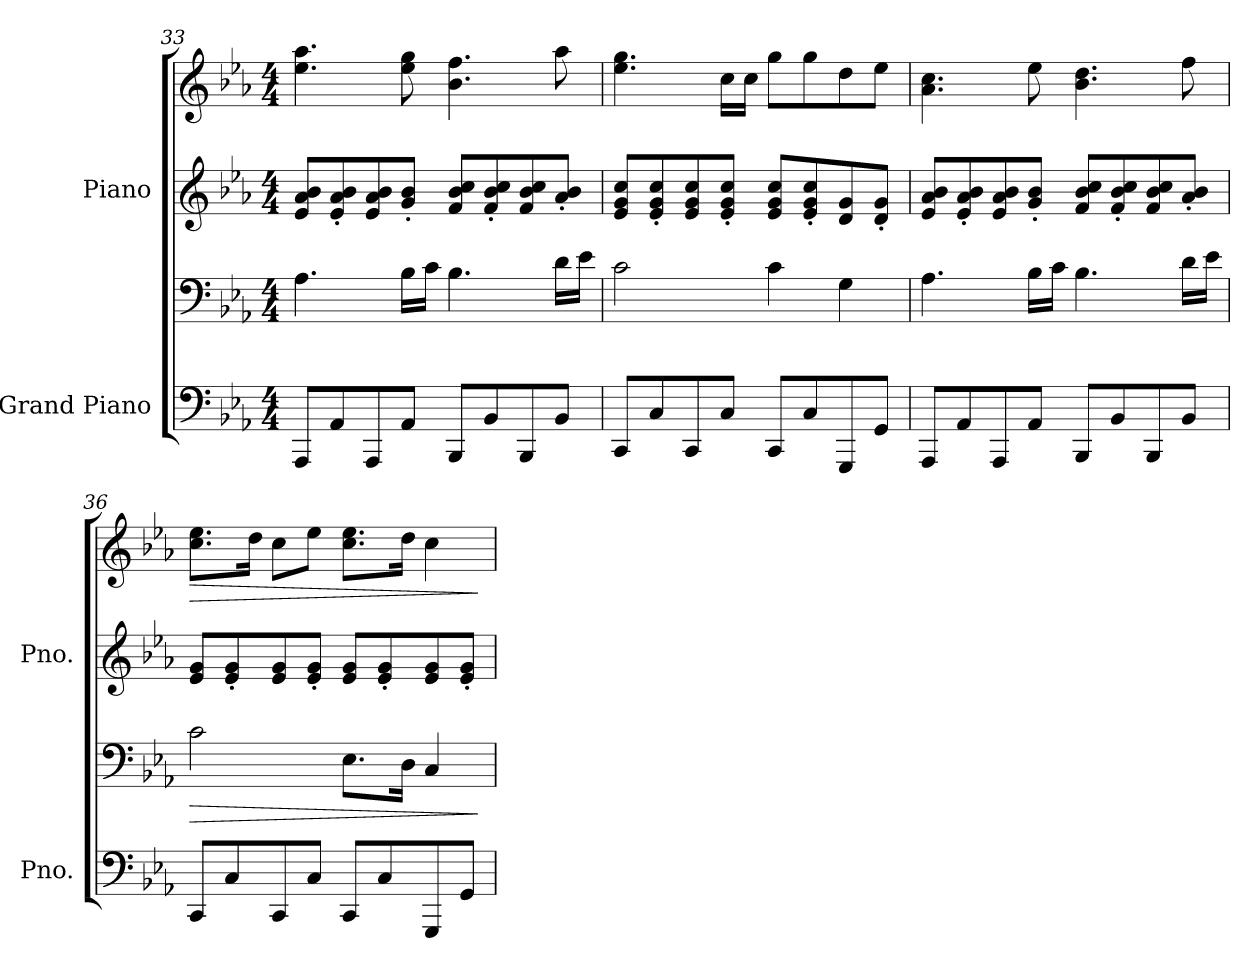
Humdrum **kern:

**kern	**kern	**dynam	**kern	**kern	**dynam
*part2	*part2	*part2	*part1	*part1	*part1
*staff4	*staff3	*staff3/4	*staff2	*staff1	*staff1/2
*I"Grand Piano	*	*	*I"Piano	*	*
*I'Pno.	*	*	*I'Pno.	*	*
!!LO:LB:g=z
*clefF4	*clefF4	*	*clefG2	*clefG2	*
*k[b-e-a-]	*k[b-e-a-]	*	*k[b-e-a-]	*k[b-e-a-]	*
*M4/4	*M4/4	*	*M4/4	*M4/4	*
=33	=33	=33	=33	=33	=33
8AAA-/L	4.A-\	.	8e-/ 8a-/ 8b-/L	4.ee-\ 4.aa-\	.
8AA-/	.	.	8e-/' 8a-/' 8b-/'	.	.
8AAA-/	.	.	8e-/ 8a-/ 8b-/	.	.
8AA-/J	16B-\LL	.	8g/' 8b-/'J	8ee-\ 8gg\	.
.	16c\JJ	.	.	.	.
8BBB-/L	4.B-\	.	8f/ 8b-/ 8cc/L	4.b-\ 4.ff\	.
8BB-/	.	.	8f/' 8b-/' 8cc/'	.	.
8BBB-/	.	.	8f/ 8b-/ 8cc/	.	.
8BB-/J	16d\LL	.	8a-/' 8b-/'J	8aa-\	.
.	16e-\JJ	.	.	.	.
=34	=34	=34	=34	=34	=34
8CC/L	2c\	.	8e-/ 8g/ 8cc/L	4.ee-\ 4.gg\	.
8C/	.	.	8e-/' 8g/' 8cc/'	.	.
8CC/	.	.	8e-/ 8g/ 8cc/	.	.
8C/J	.	.	8e-/' 8g/' 8cc/'J	16cc\LL	.
.	.	.	.	16cc\JJ	.
8CC/L	4c\	.	8e-/ 8g/ 8cc/L	8gg\L	.
8C/	.	.	8e-/' 8g/' 8cc/'	8gg\	.
8GGG/	4G\	.	8d/ 8g/	8dd\	.
8GG/J	.	.	8d/' 8g/'J	8ee-\J	.
=35	=35	=35	=35	=35	=35
8AAA-/L	4.A-\	.	8e-/ 8a-/ 8b-/L	4.a-\ 4.cc\	.
8AA-/	.	.	8e-/' 8a-/' 8b-/'	.	.
8AAA-/	.	.	8e-/ 8a-/ 8b-/	.	.
8AA-/J	16B-\LL	.	8g/' 8b-/'J	8ee-\	.
.	16c\JJ	.	.	.	.
8BBB-/L	4.B-\	.	8f/ 8b-/ 8cc/L	4.b-\ 4.dd\	.
8BB-/	.	.	8f/' 8b-/' 8cc/'	.	.
8BBB-/	.	.	8f/ 8b-/ 8cc/	.	.
8BB-/J	16d\LL	.	8a-/' 8b-/'J	8ff\	.
.	16e-\JJ	.	.	.	.
!!LO:LB:g=z
=36	=36	=36	=36	=36	=36
!	!	!LO:HP:b	!	!	!LO:HP:b
8CC/L	2c\	>	8e-/ 8g/L	8.cc\ 8.ee-\L	>
8C/	.	.	8e-/' 8g/'	.	.
.	.	.	.	16dd\Jk	.
8CC/	.	.	8e-/ 8g/	8cc\L	.
8C/J	.	.	8e-/' 8g/'J	8ee-\J	.
8CC/L	8.E-\L	.	8e-/ 8g/L	8.cc\ 8.ee-\L	.
8C/	.	.	8e-/' 8g/'	.	.
.	16D\Jk	.	.	16dd\Jk	.
8GGG/	4C/	.	8e-/ 8g/	4cc\	.
8GG/J	.	.	8e-/' 8g/'J	.	.
.	.	]	.	.	]
=	=	=	=	=	=
*-	*-	*-	*-	*-	*-
